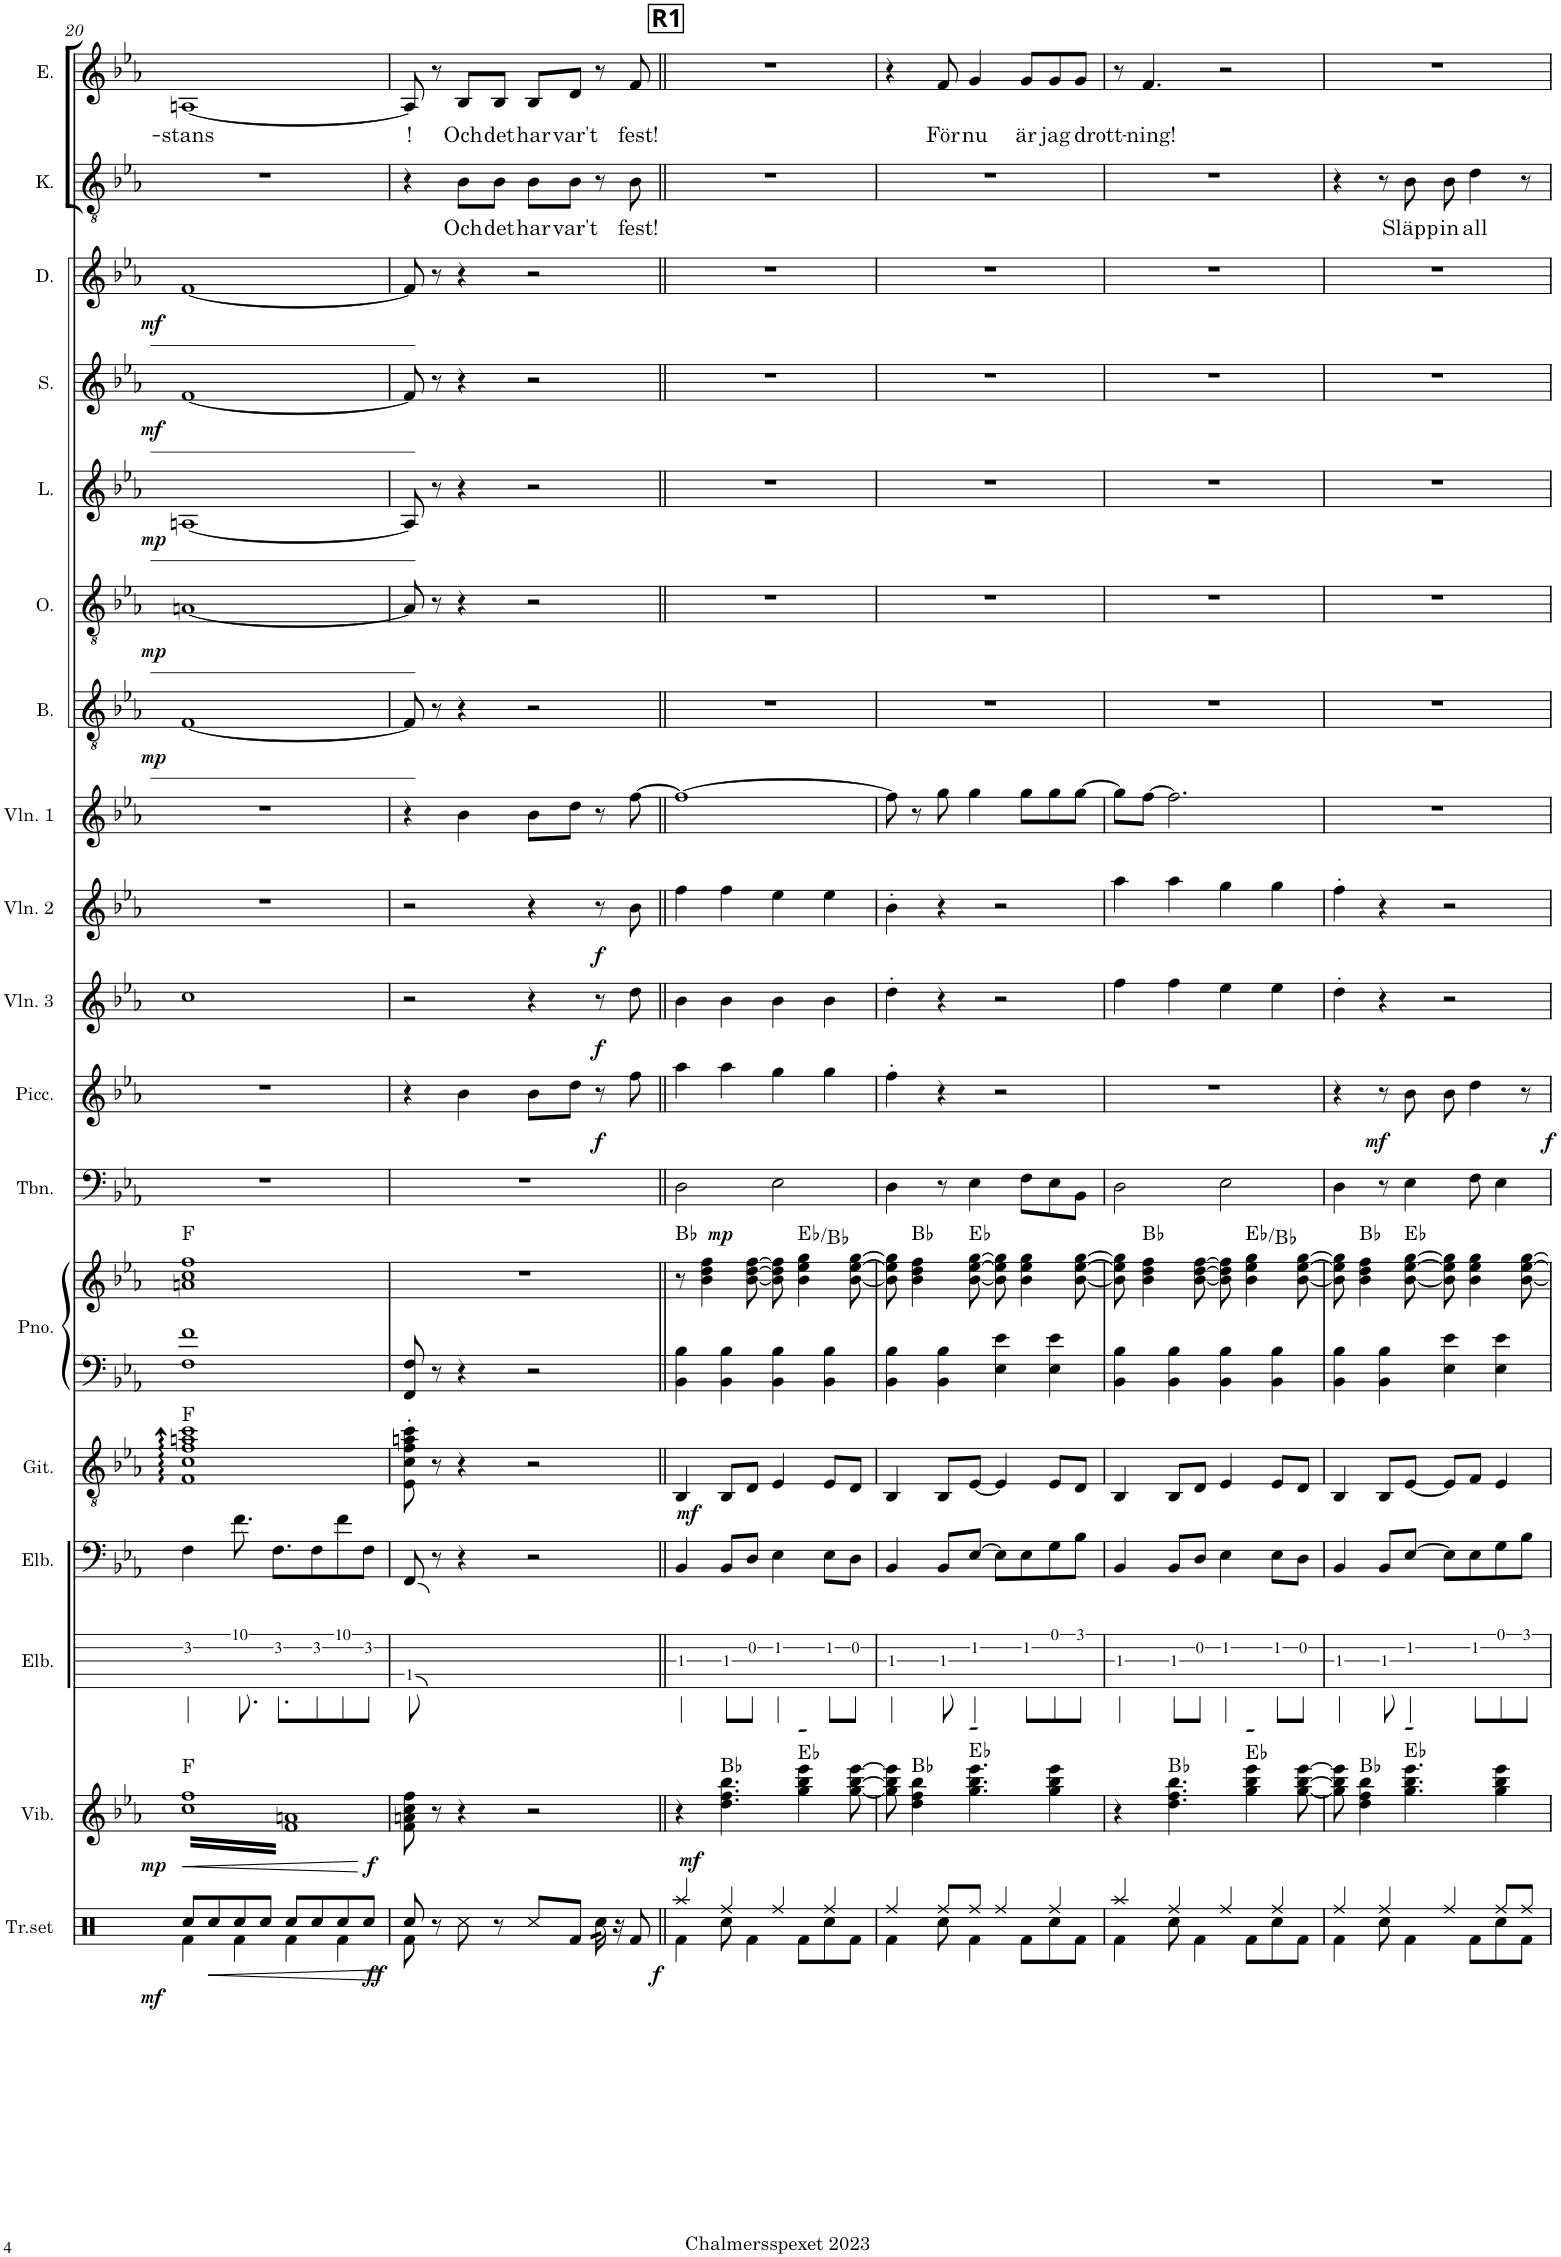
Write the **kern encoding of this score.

**kern	**dynam	**kern	**dynam	**harte	**kern	**kern	**kern	**dynam	**harte	**kern	**kern	**harte	**kern	**dynam	**kern	**dynam	**kern	**dynam	**kern	**dynam	**kern	**kern	**dynam	**kern	**dynam	**kern	**dynam	**kern	**dynam	**kern	**dynam	**kern	**text	**kern	**text
*part18	*part18	*part17	*part17	*part17	*part16	*part15	*part14	*part14	*part14	*part13	*part13	*part13	*part12	*part12	*part11	*part11	*part10	*part10	*part9	*part9	*part8	*part7	*part7	*part6	*part6	*part5	*part5	*part4	*part4	*part3	*part3	*part2	*part2	*part1	*part1
*staff19	*staff19	*staff18	*staff18	*	*staff17	*staff16	*staff15	*staff15	*	*staff14	*staff13	*	*staff12	*staff12	*staff11	*staff11	*staff10	*staff10	*staff9	*staff9	*staff8	*staff7	*staff7	*staff6	*staff6	*staff5	*staff5	*staff4	*staff4	*staff3	*staff3	*staff2	*staff2	*staff1	*staff1
*I"Trumset	*	*I"Vibrafon	*	*	*I"Femsträngad elbas	*I"Femsträngad elbas	*I"Elgitarr	*	*	*I"Piano	*	*	*I"Trombon	*	*I"Piccolaflöjt	*	*I"Violin 3	*	*I"Violin 2	*	*I"Violin 1	*I"Bacon	*	*I"Orwen	*	*I"Libby	*	*I"Shakespeare	*	*I"Drake	*	*I"Kat	*	*I"Elisabet	*
*I'Tr.set	*	*I'Vib.	*	*	*I'Elb.	*I'Elb.	*	*	*	*I'Pno.	*	*	*I'Tbn.	*	*I'Picc.	*	*I'Vln. 3	*	*I'Vln. 2	*	*I'Vln. 1	*I'B.	*	*I'O.	*	*I'L.	*	*I'S.	*	*I'D.	*	*I'K.	*	*I'E.	*
!!LO:PB:g=z
*clefX	*	*clefG2	*	*	*	*clefF4	*clefGv2	*	*	*clefF4	*clefG2	*	*clefF4	*	*clefG2	*	*clefG2	*	*clefG2	*	*clefG2	*clefGv2	*	*clefGv2	*	*clefG2	*	*clefG2	*	*clefG2	*	*clefGv2	*	*clefG2	*
*	*	*	*	*	*Trd7c12	*Trd7c12	*	*	*	*	*	*	*	*	*Trd-7c-12	*	*	*	*	*	*	*	*	*	*	*	*	*	*	*	*	*	*	*	*
*k[]	*	*k[b-e-a-]	*	*	*k[b-e-a-]	*k[b-e-a-]	*k[b-e-a-]	*	*	*k[b-e-a-]	*k[b-e-a-]	*	*k[b-e-a-]	*	*k[b-e-a-]	*	*k[b-e-a-]	*	*k[b-e-a-]	*	*k[b-e-a-]	*k[b-e-a-]	*	*k[b-e-a-]	*	*k[b-e-a-]	*	*k[b-e-a-]	*	*k[b-e-a-]	*	*k[b-e-a-]	*	*k[b-e-a-]	*
*M4/4	*	*M4/4	*	*	*M4/4	*M4/4	*M4/4	*	*	*M4/4	*M4/4	*	*M4/4	*	*M4/4	*	*M4/4	*	*M4/4	*	*M4/4	*M4/4	*	*M4/4	*	*M4/4	*	*M4/4	*	*M4/4	*	*M4/4	*	*M4/4	*
=20	=20	=20	=20	=20	=20	=20	=20	=20	=20	=20	=20	=20	=20	=20	=20	=20	=20	=20	=20	=20	=20	=20	=20	=20	=20	=20	=20	=20	=20	=20	=20	=20	=20	=20	=20
*^	*	*	*	*	*	*	*	*	*	*	*	*	*	*	*	*	*	*	*	*	*	*	*	*	*	*	*	*	*	*	*	*	*	*	*
!	!	!LO:DY:b	!	!LO:HP:b	!	!	!	!	!	!	!	!	!	!	!	!	!	!	!	!	!	!	!	!	!	!	!	!	!	!	!	!	!	!	!	!LO:LY:b
!	!	!	!	!LO:DY:n=1:b	!	!	!	!	!	!	!	!	!	!	!	!	!	!	!	!	!	!	!	!LO:DY:b	!	!LO:DY:b	!	!LO:DY:b	!	!LO:DY:b	!	!LO:DY:b	!	!	!	!
*	*	*	*tremolo	*	*	*	*	*	*	*	*	*	*	*	*	*	*	*	*	*	*	*	*	*	*	*	*	*	*	*	*	*	*	*	*	*
8Rcc/L	4Rf\	mf	32cc 32ffLLL	< mp	F:maj	4F\	4F\	1F 1c 1f 1an 1cc	.	F:maj	1F 1f	1an 1cc 1ff	F:maj	1r	.	1r	.	1cc	.	1r	.	1r	[1F	mp	[1An	mp	[1An	mp	[1f	mf	[1f	mf	1r	.	[1An	-stans
.	.	.	32f 32an	.	.	.	.	.	.	.	.	.	.	.	.	.	.	.	.	.	.	.	.	.	.	.	.	.	.	.	.	.	.	.	.	.
.	.	.	32cc 32ff	.	.	.	.	.	.	.	.	.	.	.	.	.	.	.	.	.	.	.	.	.	.	.	.	.	.	.	.	.	.	.	.	.
.	.	.	32f 32an	.	.	.	.	.	.	.	.	.	.	.	.	.	.	.	.	.	.	.	.	.	.	.	.	.	.	.	.	.	.	.	.	.
!	!	!LO:HP:b	!	!	!	!	!	!	!	!	!	!	!	!	!	!	!	!	!	!	!	!	!	!	!	!	!	!	!	!	!	!	!	!	!	!
8Rcc/	.	<	32cc 32ff	.	.	.	.	.	.	.	.	.	.	.	.	.	.	.	.	.	.	.	.	.	.	.	.	.	.	.	.	.	.	.	.	.
.	.	.	32f 32an	.	.	.	.	.	.	.	.	.	.	.	.	.	.	.	.	.	.	.	.	.	.	.	.	.	.	.	.	.	.	.	.	.
.	.	.	32cc 32ff	.	.	.	.	.	.	.	.	.	.	.	.	.	.	.	.	.	.	.	.	.	.	.	.	.	.	.	.	.	.	.	.	.
.	.	.	32f 32an	.	.	.	.	.	.	.	.	.	.	.	.	.	.	.	.	.	.	.	.	.	.	.	.	.	.	.	.	.	.	.	.	.
8Rcc/	4Rf\	.	32cc 32ff	.	.	8.f\	8.f\	.	.	.	.	.	.	.	.	.	.	.	.	.	.	.	.	.	.	.	.	.	.	.	.	.	.	.	.	.
.	.	.	32f 32an	.	.	.	.	.	.	.	.	.	.	.	.	.	.	.	.	.	.	.	.	.	.	.	.	.	.	.	.	.	.	.	.	.
.	.	.	32cc 32ff	.	.	.	.	.	.	.	.	.	.	.	.	.	.	.	.	.	.	.	.	.	.	.	.	.	.	.	.	.	.	.	.	.
.	.	.	32f 32an	.	.	.	.	.	.	.	.	.	.	.	.	.	.	.	.	.	.	.	.	.	.	.	.	.	.	.	.	.	.	.	.	.
8Rcc/J	.	.	32cc 32ff	.	.	.	.	.	.	.	.	.	.	.	.	.	.	.	.	.	.	.	.	.	.	.	.	.	.	.	.	.	.	.	.	.
.	.	.	32f 32an	.	.	.	.	.	.	.	.	.	.	.	.	.	.	.	.	.	.	.	.	.	.	.	.	.	.	.	.	.	.	.	.	.
.	.	.	32cc 32ff	.	.	8.F\L	8.F\L	.	.	.	.	.	.	.	.	.	.	.	.	.	.	.	.	.	.	.	.	.	.	.	.	.	.	.	.	.
.	.	.	32f 32an	.	.	.	.	.	.	.	.	.	.	.	.	.	.	.	.	.	.	.	.	.	.	.	.	.	.	.	.	.	.	.	.	.
!	!	!	!	!LO:DY:n=2:b	!	!	!	!	!	!	!	!	!	!	!	!	!	!	!	!	!	!	!	!	!	!	!	!	!	!	!	!	!	!	!	!
8Rcc/L	4Rf\	.	32cc 32ff	[ f	.	.	.	.	.	.	.	.	.	.	.	.	.	.	.	.	.	.	.	.	.	.	.	.	.	.	.	.	.	.	.	.
.	.	.	32f 32an	.	.	.	.	.	.	.	.	.	.	.	.	.	.	.	.	.	.	.	.	.	.	.	.	.	.	.	.	.	.	.	.	.
.	.	.	32cc 32ff	.	.	.	.	.	.	.	.	.	.	.	.	.	.	.	.	.	.	.	.	.	.	.	.	.	.	.	.	.	.	.	.	.
.	.	.	32f 32an	.	.	.	.	.	.	.	.	.	.	.	.	.	.	.	.	.	.	.	.	.	.	.	.	.	.	.	.	.	.	.	.	.
8Rcc/	.	.	32cc 32ff	.	.	8F\	8F\	.	.	.	.	.	.	.	.	.	.	.	.	.	.	.	.	.	.	.	.	.	.	.	.	.	.	.	.	.
.	.	.	32f 32an	.	.	.	.	.	.	.	.	.	.	.	.	.	.	.	.	.	.	.	.	.	.	.	.	.	.	.	.	.	.	.	.	.
.	.	.	32cc 32ff	.	.	.	.	.	.	.	.	.	.	.	.	.	.	.	.	.	.	.	.	.	.	.	.	.	.	.	.	.	.	.	.	.
.	.	.	32f 32an	.	.	.	.	.	.	.	.	.	.	.	.	.	.	.	.	.	.	.	.	.	.	.	.	.	.	.	.	.	.	.	.	.
8Rcc/	4Rf\	.	32cc 32ff	.	.	8f\	8f\	.	.	.	.	.	.	.	.	.	.	.	.	.	.	.	.	.	.	.	.	.	.	.	.	.	.	.	.	.
.	.	.	32f 32an	.	.	.	.	.	.	.	.	.	.	.	.	.	.	.	.	.	.	.	.	.	.	.	.	.	.	.	.	.	.	.	.	.
.	.	.	32cc 32ff	.	.	.	.	.	.	.	.	.	.	.	.	.	.	.	.	.	.	.	.	.	.	.	.	.	.	.	.	.	.	.	.	.
.	.	.	32f 32an	.	.	.	.	.	.	.	.	.	.	.	.	.	.	.	.	.	.	.	.	.	.	.	.	.	.	.	.	.	.	.	.	.
!	!	!LO:DY:b	!	!	!	!	!	!	!	!	!	!	!	!	!	!	!	!	!	!	!	!	!	!	!	!	!	!	!	!	!	!	!	!	!	!
8Rcc/J	.	ff	32cc 32ff	.	.	8F\J	8F\J	.	.	.	.	.	.	.	.	.	.	.	.	.	.	.	.	.	.	.	.	.	.	.	.	.	.	.	.	.
.	.	.	32f 32an	.	.	.	.	.	.	.	.	.	.	.	.	.	.	.	.	.	.	.	.	.	.	.	.	.	.	.	.	.	.	.	.	.
.	.	.	32cc 32ff	.	.	.	.	.	.	.	.	.	.	.	.	.	.	.	.	.	.	.	.	.	.	.	.	.	.	.	.	.	.	.	.	.
.	.	.	32f 32anJJJ	.	.	.	.	.	.	.	.	.	.	.	.	.	.	.	.	.	.	.	.	.	.	.	.	.	.	.	.	.	.	.	.	.
*	*	*	*Xtremolo	*	*	*	*	*	*	*	*	*	*	*	*	*	*	*	*	*	*	*	*	*	*	*	*	*	*	*	*	*	*	*	*	*
*v	*v	*	*	*	*	*	*	*	*	*	*	*	*	*	*	*	*	*	*	*	*	*	*	*	*	*	*	*	*	*	*	*	*	*	*	*
.	[	.	.	.	.	.	.	.	.	.	.	.	.	.	.	.	.	.	.	.	.	.	.	.	.	.	.	.	.	.	.	.	.	.	.
=21	=21	=21	=21	=21	=21	=21	=21	=21	=21	=21	=21	=21	=21	=21	=21	=21	=21	=21	=21	=21	=21	=21	=21	=21	=21	=21	=21	=21	=21	=21	=21	=21	=21	=21	=21
*^	*	*	*	*	*	*	*	*	*	*	*	*	*	*	*	*	*	*	*	*	*	*	*	*	*	*	*	*	*	*	*	*	*	*	*
!	!	!	!	!	!	!	!	!	!	!	!	!	!	!	!LO:DY:b	!	!	!	!	!	!	!	!	!	!	!	!	!	!	!	!	!	!	!	!	!LO:LY:b
8Rcc/	8Rf\	.	8f\ 8an\ 8cc\ 8ff\	.	.	8FF\	8FF/	8E-\' 8c\' 8f\' 8an\' 8cc\'	.	.	8FF/ 8F/	1r	.	1r	mp	4r	.	2r	.	2r	.	4r	8F/]	.	8A/]	.	8A/]	.	8f/]	.	8f/]	.	4r	.	8A/]	\!
.	.	.	.	.	.	.	.	.	.	.	.	.	.	.	.	.	.	.	.	.	.	.	.	.	.	.	.	.	.	.	.	.	.	.	.	.
.	.	.	.	.	.	.	.	.	.	.	.	.	.	.	.	.	.	.	.	.	.	.	.	.	.	.	.	.	.	.	.	.	.	.	.	.
.	.	.	.	.	.	.	.	.	.	.	.	.	.	.	.	.	.	.	.	.	.	.	.	.	.	.	.	.	.	.	.	.	.	.	.	.
8r	2..ryy	.	8r	.	.	8r	8r	8r	.	.	8r	.	.	.	.	.	.	.	.	.	.	.	8r	.	8r	.	8r	.	8r	.	8r	.	.	.	8r	.
.	.	.	.	.	.	.	.	.	.	.	.	.	.	.	.	.	.	.	.	.	.	.	.	.	.	.	.	.	.	.	.	.	.	.	.	.
.	.	.	.	.	.	.	.	.	.	.	.	.	.	.	.	.	.	.	.	.	.	.	.	.	.	.	.	.	.	.	.	.	.	.	.	.
.	.	.	.	.	.	.	.	.	.	.	.	.	.	.	.	.	.	.	.	.	.	.	.	.	.	.	.	.	.	.	.	.	.	.	.	.
!	!	!	!	!	!	!	!	!	!	!	!	!	!	!	!	!	!	!	!	!	!	!	!	!	!	!	!	!	!	!	!	!	!	!LO:LY:b	!	!LO:LY:b
8Rcc\	.	.	4r	.	.	4r	4r	4r	.	.	4r	.	.	.	.	4b-\	.	.	.	.	.	4b-\	4r	.	4r	.	4r	.	4r	.	4r	.	8B-\L	Och	8B-/L	Och
.	.	.	.	.	.	.	.	.	.	.	.	.	.	.	.	.	.	.	.	.	.	.	.	.	.	.	.	.	.	.	.	.	.	.	.	.
.	.	.	.	.	.	.	.	.	.	.	.	.	.	.	.	.	.	.	.	.	.	.	.	.	.	.	.	.	.	.	.	.	.	.	.	.
.	.	.	.	.	.	.	.	.	.	.	.	.	.	.	.	.	.	.	.	.	.	.	.	.	.	.	.	.	.	.	.	.	.	.	.	.
!	!	!	!	!	!	!	!	!	!	!	!	!	!	!	!	!	!	!	!	!	!	!	!	!	!	!	!	!	!	!	!	!	!	!LO:LY:b	!	!LO:LY:b
8r	.	.	.	.	.	.	.	.	.	.	.	.	.	.	.	.	.	.	.	.	.	.	.	.	.	.	.	.	.	.	.	.	8B-\J	det	8B-/J	det
.	.	.	.	.	.	.	.	.	.	.	.	.	.	.	.	.	.	.	.	.	.	.	.	.	.	.	.	.	.	.	.	.	.	.	.	.
.	.	.	.	.	.	.	.	.	.	.	.	.	.	.	.	.	.	.	.	.	.	.	.	.	.	.	.	.	.	.	.	.	.	.	.	.
.	.	.	.	.	.	.	.	.	.	.	.	.	.	.	.	.	.	.	.	.	.	.	.	.	.	.	.	.	.	.	.	.	.	.	.	.
!	!	!	!	!	!	!	!	!	!LO:DY:b	!	!	!	!	!	!	!	!	!	!	!	!	!	!	!	!	!	!	!	!	!	!	!	!	!LO:LY:b	!	!LO:LY:b
8Rcc/L	.	.	2r	.	.	2r	2r	2r	mf	.	2r	.	.	.	.	8b-\L	.	4r	.	4r	.	8b-\L	2r	.	2r	.	2r	.	2r	.	2r	.	8B-\L	har	8B-/L	har
!	!	!	!	!	!	!	!	!	!	!	!	!	!	!	!	!	!	!	!	!	!	!	!	!	!	!	!	!	!	!	!	!	!	!LO:LY:b	!	!LO:LY:b
8Rf/J	.	.	.	.	.	.	.	.	.	.	.	.	.	.	.	8dd\J	.	.	.	.	.	8dd\J	.	.	.	.	.	.	.	.	.	.	8B-\J	var't	8d/J	var't
*tremolo	*	*	*	*	*	*	*	*	*	*	*	*	*	*	*	*	*	*	*	*	*	*	*	*	*	*	*	*	*	*	*	*	*	*	*	*
32Rcc\	.	.	.	.	.	.	.	.	.	.	.	.	.	.	.	8r	.	8r	.	8r	.	8r	.	.	.	.	.	.	.	.	.	.	8r	.	8r	.
32Rcc\	.	.	.	.	.	.	.	.	.	.	.	.	.	.	.	.	.	.	.	.	.	.	.	.	.	.	.	.	.	.	.	.	.	.	.	.
*Xtremolo	*	*	*	*	*	*	*	*	*	*	*	*	*	*	*	*	*	*	*	*	*	*	*	*	*	*	*	*	*	*	*	*	*	*	*	*
16r	.	.	.	.	.	.	.	.	.	.	.	.	.	.	.	.	.	.	.	.	.	.	.	.	.	.	.	.	.	.	.	.	.	.	.	.
!	!	!LO:DY:b	!	!	!	!	!	!	!	!	!	!	!	!	!	!	!LO:DY:b	!	!LO:DY:b	!	!LO:DY:b	!	!	!	!	!	!	!	!	!	!	!	!	!LO:LY:b	!	!LO:LY:b
8Rf/	.	f	.	.	.	.	.	.	.	.	.	.	.	.	.	8ff\	f	8dd\	f	8b-\	f	[8ff\	.	.	.	.	.	.	.	.	.	.	8B-\	fest!	8f/	fest!
!!LO:REH:place=s1:a:B:cj:fs=14:t=R1
=22||	=22||	=22||	=22||	=22||	=22||	=22||	=22||	=22||	=22||	=22||	=22||	=22||	=22||	=22||	=22||	=22||	=22||	=22||	=22||	=22||	=22||	=22||	=22||	=22||	=22||	=22||	=22||	=22||	=22||	=22||	=22||	=22||	=22||	=22||	=22||	=22||
4Raa/	4Rf\	.	4r	.	.	4BB-\	4BB-/	4BB-/	.	.	4BB-\ 4B-\	8r	Bb:maj	2D\	.	4aa-\	.	4b-\	.	4ff\	.	1ff_	1r	.	1r	.	1r	.	1r	.	1r	.	1r	.	1r	.
.	.	.	.	.	.	.	.	.	.	.	.	4b-\ 4dd\ 4ff\	.	.	.	.	.	.	.	.	.	.	.	.	.	.	.	.	.	.	.	.	.	.	.	.
!	!	!	!	!LO:DY:b	!	!	!	!	!	!	!	!	!	!	!	!	!	!	!	!	!	!	!	!	!	!	!	!	!	!	!	!	!	!	!	!
4Rff/	8Rcc\	.	4.dd\ 4.ff\ 4.bb-\	mf	Bb:maj	8BB-\L	8BB-/L	8BB-/L	.	.	4BB-\ 4B-\	.	.	.	.	4aa-\	.	4b-\	.	4ff\	.	.	.	.	.	.	.	.	.	.	.	.	.	.	.	.
.	4Rf\	.	.	.	.	8D\J	8D/J	8D/J	.	.	.	[8b-\ [8dd\ [8ff\	.	.	.	.	.	.	.	.	.	.	.	.	.	.	.	.	.	.	.	.	.	.	.	.
4Rff/	.	.	.	.	.	4E-\	4E-\	4E-/	.	.	4BB-\ 4B-\	8b-\] 8dd\] 8ff\]	.	2E-\	.	4gg\	.	4b-\	.	4ee-\	.	.	.	.	.	.	.	.	.	.	.	.	.	.	.	.
!	!	!	!LO:TX:a:t=-	!	!	!	!	!	!	!	!	!	!	!	!	!	!	!	!	!	!	!	!	!	!	!	!	!	!	!	!	!	!	!	!	!
.	8Rf\L	.	4gg\ 4bb-\ 4eee-\	.	Eb:maj	.	.	.	.	.	.	4b-\ 4ee-\ 4gg\	Eb:maj/5	.	.	.	.	.	.	.	.	.	.	.	.	.	.	.	.	.	.	.	.	.	.	.
4Rff/	8Rcc\	.	.	.	.	8E-\L	8E-\L	8E-/L	.	.	4BB-\ 4B-\	.	.	.	.	4gg\	.	4b-\	.	4ee-\	.	.	.	.	.	.	.	.	.	.	.	.	.	.	.	.
.	8Rf\J	.	[8gg\ [8bb-\ [8eee-\	.	.	8D\J	8D\J	8D/J	.	.	.	[8b-\ [8ee-\ [8gg\	.	.	.	.	.	.	.	.	.	.	.	.	.	.	.	.	.	.	.	.	.	.	.	.
=23	=23	=23	=23	=23	=23	=23	=23	=23	=23	=23	=23	=23	=23	=23	=23	=23	=23	=23	=23	=23	=23	=23	=23	=23	=23	=23	=23	=23	=23	=23	=23	=23	=23	=23	=23	=23
4Rff/	4Rf\	.	8gg\] 8bb-\] 8eee-\]	.	.	4BB-\	4BB-/	4BB-/	.	.	4BB-\ 4B-\	8b-\] 8ee-\] 8gg\]	.	4D\	.	4ff'\	.	4dd'\	.	4b-'\	.	8ff\]	1r	.	1r	.	1r	.	1r	.	1r	.	1r	.	4r	.
.	.	.	4dd\ 4ff\ 4bb-\	.	Bb:maj	.	.	.	.	.	.	4b-\ 4dd\ 4ff\	Bb:maj	.	.	.	.	.	.	.	.	8r	.	.	.	.	.	.	.	.	.	.	.	.	.	.
!	!	!	!	!	!	!	!	!	!	!	!	!	!	!	!	!	!	!	!	!	!	!	!	!	!	!	!	!	!	!	!	!	!	!	!	!LO:LY:b
8Rff/L	8Rcc\	.	.	.	.	8BB-\	8BB-/L	8BB-/L	.	.	4BB-\ 4B-\	.	.	8r	.	4r	.	4r	.	4r	.	8gg\	.	.	.	.	.	.	.	.	.	.	.	.	8f/	För
!	!	!	!LO:TX:a:t=-	!	!	!	!	!	!	!	!	!	!	!	!	!	!	!	!	!	!	!	!	!	!	!	!	!	!	!	!	!	!	!	!	!
!	!	!	!	!	!	!	!	!	!	!	!	!	!	!	!	!	!	!	!	!	!	!	!	!	!	!	!	!	!	!	!	!	!	!	!	!LO:LY:b
8Rff/J	4Rf\	.	4.gg\ 4.bb-\ 4.eee-\	.	Eb:maj	4E-\	[8E-/J	[8E-/J	.	.	.	[8b-\ [8ee-\ [8gg\	Eb:maj	4E-\	.	.	.	.	.	.	.	4gg\	.	.	.	.	.	.	.	.	.	.	.	.	4g/	nu
4Rff/	.	.	.	.	.	.	8E-\L]	4E-/]	.	.	4E-\ 4e-\	8b-\] 8ee-\] 8gg\]	.	.	.	2r	.	2r	.	2r	.	.	.	.	.	.	.	.	.	.	.	.	.	.	.	.
!	!	!	!	!	!	!	!	!	!	!	!	!	!	!	!	!	!	!	!	!	!	!	!	!	!	!	!	!	!	!	!	!	!	!	!	!LO:LY:b
.	8Rf\L	.	.	.	.	8E-\L	8E-\	.	.	.	.	4b-\ 4ee-\ 4gg\	.	8F\L	.	.	.	.	.	.	.	8gg\L	.	.	.	.	.	.	.	.	.	.	.	.	8g/L	är
!	!	!	!	!	!	!	!	!	!	!	!	!	!	!	!	!	!	!	!	!	!	!	!	!	!	!	!	!	!	!	!	!	!	!	!	!LO:LY:b
4Rff/	8Rcc\	.	4gg\ 4bb-\ 4eee-\	.	.	8G\	8G\	8E-/L	.	.	4E-\ 4e-\	.	.	8E-\	.	.	.	.	.	.	.	8gg\	.	.	.	.	.	.	.	.	.	.	.	.	8g/	jag
!	!	!	!	!	!	!	!	!	!	!	!	!	!	!	!	!	!	!	!	!	!	!	!	!	!	!	!	!	!	!	!	!	!	!	!	!LO:LY:b
.	8Rf\J	.	.	.	.	8B-\J	8B-\J	8D/J	.	.	.	[8b-\ [8ee-\ [8gg\	.	8BB-\J	.	.	.	.	.	.	.	[8gg\J	.	.	.	.	.	.	.	.	.	.	.	.	8g/J	drott-
=24	=24	=24	=24	=24	=24	=24	=24	=24	=24	=24	=24	=24	=24	=24	=24	=24	=24	=24	=24	=24	=24	=24	=24	=24	=24	=24	=24	=24	=24	=24	=24	=24	=24	=24	=24	=24
4Raa/	4Rf\	.	4r	.	.	4BB-\	4BB-/	4BB-/	.	.	4BB-\ 4B-\	8b-\] 8ee-\] 8gg\]	.	2D\	.	1r	.	4ff\	.	4aa-\	.	8gg\L]	1r	.	1r	.	1r	.	1r	.	1r	.	1r	.	8r	.
!	!	!	!	!	!	!	!	!	!	!	!	!	!	!	!	!	!	!	!	!	!	!	!	!	!	!	!	!	!	!	!	!	!	!	!	!LO:LY:b
.	.	.	.	.	.	.	.	.	.	.	.	4b-\ 4dd\ 4ff\	Bb:maj	.	.	.	.	.	.	.	.	[8ff\J	.	.	.	.	.	.	.	.	.	.	.	.	4.f/	-ning!
4Rff/	8Rcc\	.	4.dd\ 4.ff\ 4.bb-\	.	Bb:maj	8BB-\L	8BB-/L	8BB-/L	.	.	4BB-\ 4B-\	.	.	.	.	.	.	4ff\	.	4aa-\	.	2.ff\]	.	.	.	.	.	.	.	.	.	.	.	.	.	.
.	4Rf\	.	.	.	.	8D\J	8D/J	8D/J	.	.	.	[8b-\ [8dd\ [8ff\	.	.	.	.	.	.	.	.	.	.	.	.	.	.	.	.	.	.	.	.	.	.	.	.
4Rff/	.	.	.	.	.	4E-\	4E-\	4E-/	.	.	4BB-\ 4B-\	8b-\] 8dd\] 8ff\]	.	2E-\	.	.	.	4ee-\	.	4gg\	.	.	.	.	.	.	.	.	.	.	.	.	.	.	2r	.
!	!	!	!LO:TX:a:t=-	!	!	!	!	!	!	!	!	!	!	!	!	!	!	!	!	!	!	!	!	!	!	!	!	!	!	!	!	!	!	!	!	!
.	8Rf\L	.	4gg\ 4bb-\ 4eee-\	.	Eb:maj	.	.	.	.	.	.	4b-\ 4ee-\ 4gg\	Eb:maj/5	.	.	.	.	.	.	.	.	.	.	.	.	.	.	.	.	.	.	.	.	.	.	.
4Rff/	8Rcc\	.	.	.	.	8E-\L	8E-\L	8E-/L	.	.	4BB-\ 4B-\	.	.	.	.	.	.	4ee-\	.	4gg\	.	.	.	.	.	.	.	.	.	.	.	.	.	.	.	.
.	8Rf\J	.	[8gg\ [8bb-\ [8eee-\	.	.	8D\J	8D\J	8D/J	.	.	.	[8b-\ [8ee-\ [8gg\	.	.	.	.	.	.	.	.	.	.	.	.	.	.	.	.	.	.	.	.	.	.	.	.
=25	=25	=25	=25	=25	=25	=25	=25	=25	=25	=25	=25	=25	=25	=25	=25	=25	=25	=25	=25	=25	=25	=25	=25	=25	=25	=25	=25	=25	=25	=25	=25	=25	=25	=25	=25	=25
4Rff/	4Rf\	.	8gg\] 8bb-\] 8eee-\]	.	.	4BB-\	4BB-/	4BB-/	.	.	4BB-\ 4B-\	8b-\] 8ee-\] 8gg\]	.	4D\	.	4r	.	4dd'\	.	4ff'\	.	1r	1r	.	1r	.	1r	.	1r	.	1r	.	4r	.	1r	.
.	.	.	4dd\ 4ff\ 4bb-\	.	Bb:maj	.	.	.	.	.	.	4b-\ 4dd\ 4ff\	Bb:maj	.	.	.	.	.	.	.	.	.	.	.	.	.	.	.	.	.	.	.	.	.	.	.
!	!	!	!	!	!	!	!	!	!	!	!	!	!	!	!	!	!LO:DY:b	!	!	!	!	!	!	!	!	!	!	!	!	!	!	!	!	!	!	!
4Rff/	8Rcc\	.	.	.	.	8BB-\	8BB-/L	8BB-/L	.	.	4BB-\ 4B-\	.	.	8r	.	8r	mf	4r	.	4r	.	.	.	.	.	.	.	.	.	.	.	.	8r	.	.	.
!	!	!	!LO:TX:a:t=-	!	!	!	!	!	!	!	!	!	!	!	!	!	!	!	!	!	!	!	!	!	!	!	!	!	!	!	!	!	!	!	!	!
!	!	!	!	!	!	!	!	!	!	!	!	!	!	!	!	!	!	!	!	!	!	!	!	!	!	!	!	!	!	!	!	!	!	!LO:LY:b	!	!
.	4Rf\	.	4.gg\ 4.bb-\ 4.eee-\	.	Eb:maj	4E-\	[8E-/J	[8E-/J	.	.	.	[8b-\ [8ee-\ [8gg\	Eb:maj	4E-\	.	8b-\	.	.	.	.	.	.	.	.	.	.	.	.	.	.	.	.	8B-\	Släpp	.	.
!	!	!	!	!	!	!	!	!	!	!	!	!	!	!	!	!	!	!	!	!	!	!	!	!	!	!	!	!	!	!	!	!	!	!LO:LY:b	!	!
4Rff/	.	.	.	.	.	.	8E-\L]	8E-/L]	.	.	4E-\ 4e-\	8b-\] 8ee-\] 8gg\]	.	.	.	8b-\	.	2r	.	2r	.	.	.	.	.	.	.	.	.	.	.	.	8B-\	in	.	.
!	!	!	!	!	!	!	!	!	!	!	!	!	!	!	!	!	!	!	!	!	!	!	!	!	!	!	!	!	!	!	!	!	!	!LO:LY:b	!	!
.	8Rf\L	.	.	.	.	8E-\L	8E-\	8F/J	.	.	.	4b-\ 4ee-\ 4gg\	.	8F\	.	4dd\	.	.	.	.	.	.	.	.	.	.	.	.	.	.	.	.	4d\	all	.	.
8Rff/L	8Rcc\	.	4gg\ 4bb-\ 4eee-\	.	.	8G\	8G\	4E-/	.	.	4E-\ 4e-\	.	.	4E-\	.	.	.	.	.	.	.	.	.	.	.	.	.	.	.	.	.	.	.	.	.	.
!	!	!	!	!	!	!	!	!	!	!	!	!	!	!	!	!	!LO:DY:b	!	!	!	!	!	!	!	!	!	!	!	!	!	!	!	!	!	!	!
8Rff/J	8Rf\J	.	.	.	.	8B-\J	8B-\J	.	.	.	.	[8b-\ [8ee-\ [8gg\	.	.	.	8r	f	.	.	.	.	.	.	.	.	.	.	.	.	.	.	.	8r	.	.	.
*v	*v	*	*	*	*	*	*	*	*	*	*	*	*	*	*	*	*	*	*	*	*	*	*	*	*	*	*	*	*	*	*	*	*	*	*	*
=	=	=	=	=	=	=	=	=	=	=	=	=	=	=	=	=	=	=	=	=	=	=	=	=	=	=	=	=	=	=	=	=	=	=	=
*-	*-	*-	*-	*-	*-	*-	*-	*-	*-	*-	*-	*-	*-	*-	*-	*-	*-	*-	*-	*-	*-	*-	*-	*-	*-	*-	*-	*-	*-	*-	*-	*-	*-	*-	*-
